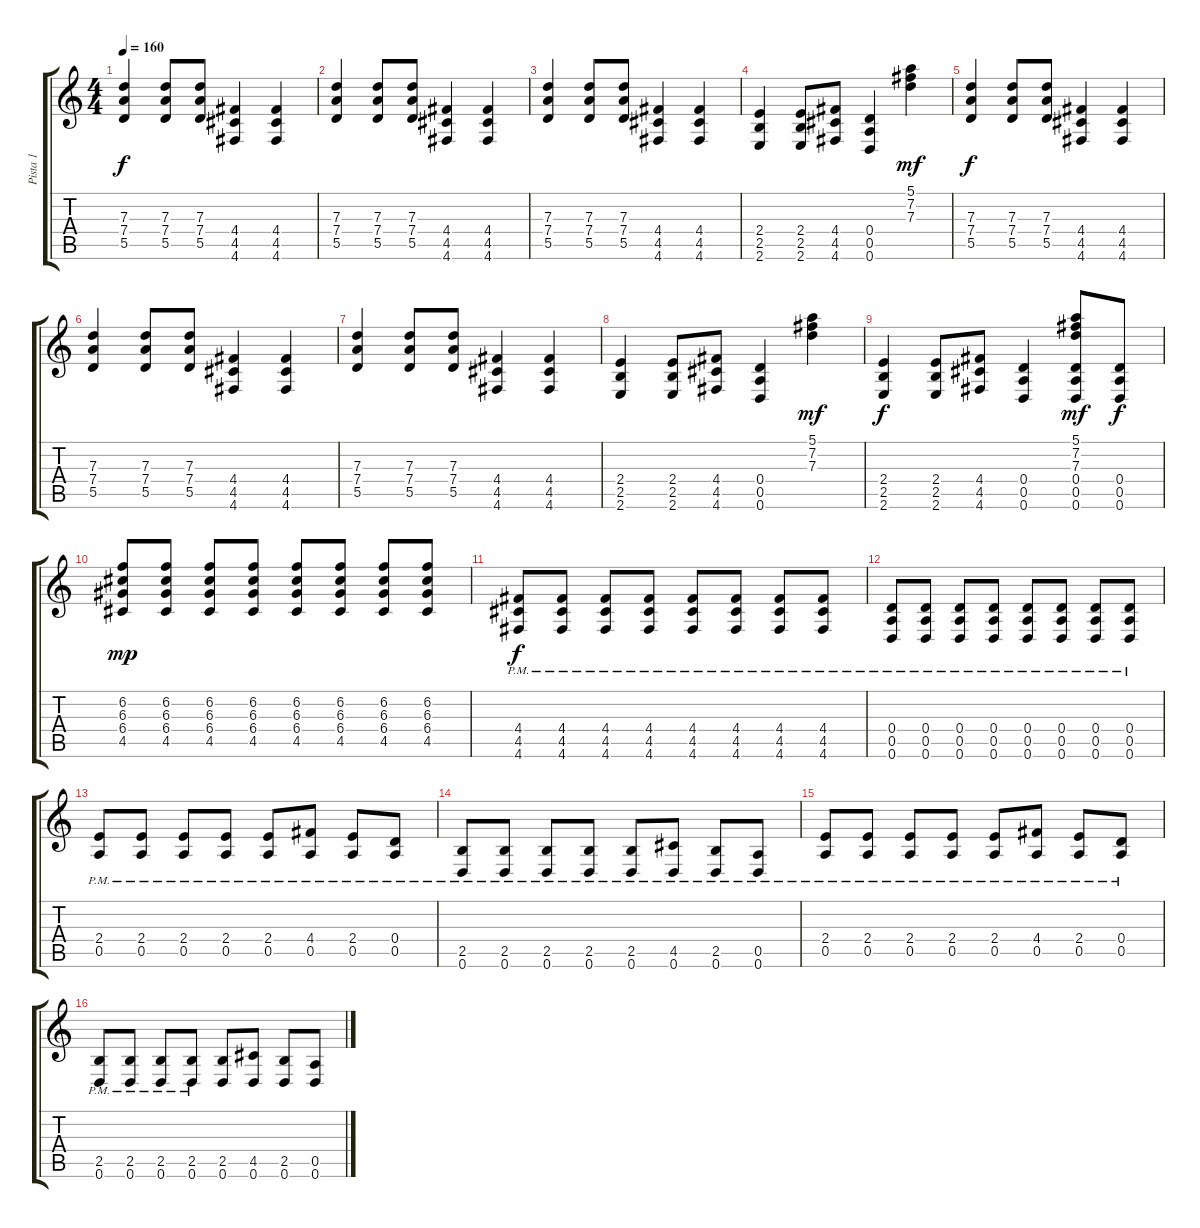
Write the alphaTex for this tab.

\track ("Pista 1" "Pista 1") {instrument distortionguitar}
\staff {score tabs}
\tuning (E4 B3 G3 D3 A2 D2) {hide}
\ts (4 4)
\tempo 160
\clef g2
\ks c
(7.3 7.4 5.5).4{dy f} (7.3 7.4 5.5).8 (7.3 7.4 5.5).8 (4.4 4.5 4.6).4 (4.4 4.5 4.6).4 |
(7.3 7.4 5.5).4 (7.3 7.4 5.5).8 (7.3 7.4 5.5).8 (4.4 4.5 4.6).4 (4.4 4.5 4.6).4 |
(7.3 7.4 5.5).4 (7.3 7.4 5.5).8 (7.3 7.4 5.5).8 (4.4 4.5 4.6).4 (4.4 4.5 4.6).4 |
(2.4 2.5 2.6).4 (2.4 2.5 2.6).8 (4.4 4.5 4.6).8 (0.4 0.5 0.6).4 (5.1 7.2 7.3).4{dy mf} |
(7.3 7.4 5.5).4{dy f} (7.3 7.4 5.5).8 (7.3 7.4 5.5).8 (4.4 4.5 4.6).4 (4.4 4.5 4.6).4 |
(7.3 7.4 5.5).4 (7.3 7.4 5.5).8 (7.3 7.4 5.5).8 (4.4 4.5 4.6).4 (4.4 4.5 4.6).4 |
(7.3 7.4 5.5).4 (7.3 7.4 5.5).8 (7.3 7.4 5.5).8 (4.4 4.5 4.6).4 (4.4 4.5 4.6).4 |
(2.4 2.5 2.6).4 (2.4 2.5 2.6).8 (4.4 4.5 4.6).8 (0.4 0.5 0.6).4 (5.1 7.2 7.3).4{dy mf} |
(2.4 2.5 2.6).4{dy f} (2.4 2.5 2.6).8 (4.4 4.5 4.6).8 (0.4 0.5 0.6).4 (5.1 7.2 7.3 0.4 0.5 0.6).8{dy mf} (0.4 0.5 0.6).8{dy f} |
(6.2 6.3 6.4 4.5).8{dy mp} (6.2 6.3 6.4 4.5).8 (6.2 6.3 6.4 4.5).8 (6.2 6.3 6.4 4.5).8 (6.2 6.3 6.4 4.5).8 (6.2 6.3 6.4 4.5).8 (6.2 6.3 6.4 4.5).8 (6.2 6.3 6.4 4.5).8 |
(4.4{pm} 4.5{pm} 4.6{pm}).8{dy f} (4.4{pm} 4.5{pm} 4.6{pm}).8 (4.4{pm} 4.5{pm} 4.6{pm}).8 (4.4{pm} 4.5{pm} 4.6{pm}).8 (4.4{pm} 4.5{pm} 4.6{pm}).8 (4.4{pm} 4.5{pm} 4.6{pm}).8 (4.4{pm} 4.5{pm} 4.6{pm}).8 (4.4{pm} 4.5{pm} 4.6{pm}).8 |
(0.4{pm} 0.5{pm} 0.6{pm}).8 (0.4{pm} 0.5{pm} 0.6{pm}).8 (0.4{pm} 0.5{pm} 0.6{pm}).8 (0.4{pm} 0.5{pm} 0.6{pm}).8 (0.4{pm} 0.5{pm} 0.6{pm}).8 (0.4{pm} 0.5{pm} 0.6{pm}).8 (0.4{pm} 0.5{pm} 0.6{pm}).8 (0.4{pm} 0.5{pm} 0.6{pm}).8 |
(2.4{pm} 0.5{pm}).8 (2.4{pm} 0.5{pm}).8 (2.4{pm} 0.5{pm}).8 (2.4{pm} 0.5{pm}).8 (2.4{pm} 0.5{pm}).8 (4.4{pm} 0.5{pm}).8 (2.4{pm} 0.5{pm}).8 (0.4{pm} 0.5{pm}).8 |
(2.5{pm} 0.6{pm}).8 (2.5{pm} 0.6{pm}).8 (2.5{pm} 0.6{pm}).8 (2.5{pm} 0.6{pm}).8 (2.5{pm} 0.6{pm}).8 (4.5{pm} 0.6{pm}).8 (2.5{pm} 0.6{pm}).8 (0.5{pm} 0.6{pm}).8 |
(2.4{pm} 0.5{pm}).8 (2.4{pm} 0.5{pm}).8 (2.4{pm} 0.5{pm}).8 (2.4{pm} 0.5{pm}).8 (2.4{pm} 0.5{pm}).8 (4.4{pm} 0.5{pm}).8 (2.4{pm} 0.5{pm}).8 (0.4{pm} 0.5{pm}).8 |
(2.5{pm} 0.6{pm}).8 (2.5{pm} 0.6{pm}).8 (2.5{pm} 0.6{pm}).8 (2.5{pm} 0.6{pm}).8 (2.5 0.6).8 (4.5 0.6).8 (2.5 0.6).8 (0.5 0.6).8
